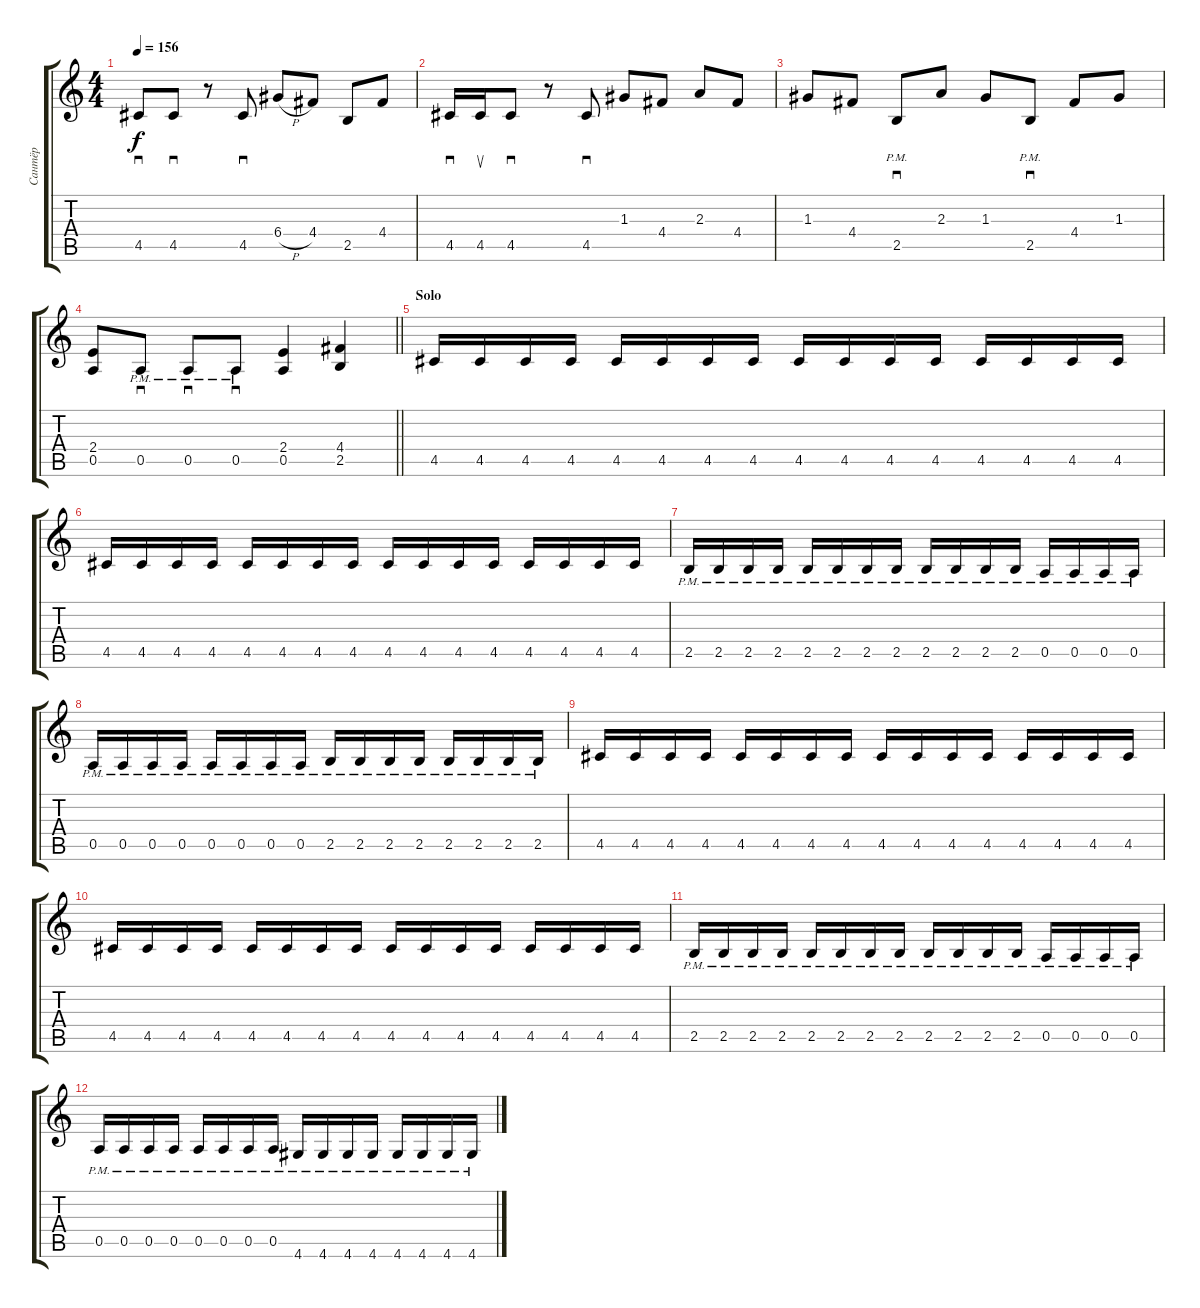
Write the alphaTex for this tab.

\track ("Сантёр" "Сантёр") {instrument distortionguitar}
\staff {score tabs}
\tuning (E4 B3 G3 D3 A2 E2) {hide}
\ts (4 4)
\tempo 156
\clef g2
\ks c
4.5.8{sd dy f} 4.5.8{sd} r.8 4.5.8{sd} 6.4{h}.8 4.4.8 2.5.8 4.4.8 |
4.5.16{sd} 4.5.16{su} 4.5.8{sd} r.8 4.5.8{sd} 1.3.8 4.4.8 2.3.8 4.4.8 |
1.3.8 4.4.8 2.5{pm}.8{sd} 2.3.8 1.3.8 2.5{pm}.8{sd} 4.4.8 1.3.8 |
\barLineRight lightlight
(2.4 0.5).8 0.5{pm}.8{sd} 0.5{pm}.8{sd} 0.5{pm}.8{sd} (2.4 0.5).4 (4.4 2.5).4 |
\section ("" "Solo")
4.5.16 4.5.16 4.5.16 4.5.16 4.5.16 4.5.16 4.5.16 4.5.16 4.5.16 4.5.16 4.5.16 4.5.16 4.5.16 4.5.16 4.5.16 4.5.16 |
4.5.16 4.5.16 4.5.16 4.5.16 4.5.16 4.5.16 4.5.16 4.5.16 4.5.16 4.5.16 4.5.16 4.5.16 4.5.16 4.5.16 4.5.16 4.5.16 |
2.5{pm}.16 2.5{pm}.16 2.5{pm}.16 2.5{pm}.16 2.5{pm}.16 2.5{pm}.16 2.5{pm}.16 2.5{pm}.16 2.5{pm}.16 2.5{pm}.16 2.5{pm}.16 2.5{pm}.16 0.5{pm}.16 0.5{pm}.16 0.5{pm}.16 0.5{pm}.16 |
0.5{pm}.16 0.5{pm}.16 0.5{pm}.16 0.5{pm}.16 0.5{pm}.16 0.5{pm}.16 0.5{pm}.16 0.5{pm}.16 2.5{pm}.16 2.5{pm}.16 2.5{pm}.16 2.5{pm}.16 2.5{pm}.16 2.5{pm}.16 2.5{pm}.16 2.5{pm}.16 |
4.5.16 4.5.16 4.5.16 4.5.16 4.5.16 4.5.16 4.5.16 4.5.16 4.5.16 4.5.16 4.5.16 4.5.16 4.5.16 4.5.16 4.5.16 4.5.16 |
4.5.16 4.5.16 4.5.16 4.5.16 4.5.16 4.5.16 4.5.16 4.5.16 4.5.16 4.5.16 4.5.16 4.5.16 4.5.16 4.5.16 4.5.16 4.5.16 |
2.5{pm}.16 2.5{pm}.16 2.5{pm}.16 2.5{pm}.16 2.5{pm}.16 2.5{pm}.16 2.5{pm}.16 2.5{pm}.16 2.5{pm}.16 2.5{pm}.16 2.5{pm}.16 2.5{pm}.16 0.5{pm}.16 0.5{pm}.16 0.5{pm}.16 0.5{pm}.16 |
0.5{pm}.16 0.5{pm}.16 0.5{pm}.16 0.5{pm}.16 0.5{pm}.16 0.5{pm}.16 0.5{pm}.16 0.5{pm}.16 4.6{pm}.16 4.6{pm}.16 4.6{pm}.16 4.6{pm}.16 4.6{pm}.16 4.6{pm}.16 4.6{pm}.16 4.6{pm}.16
